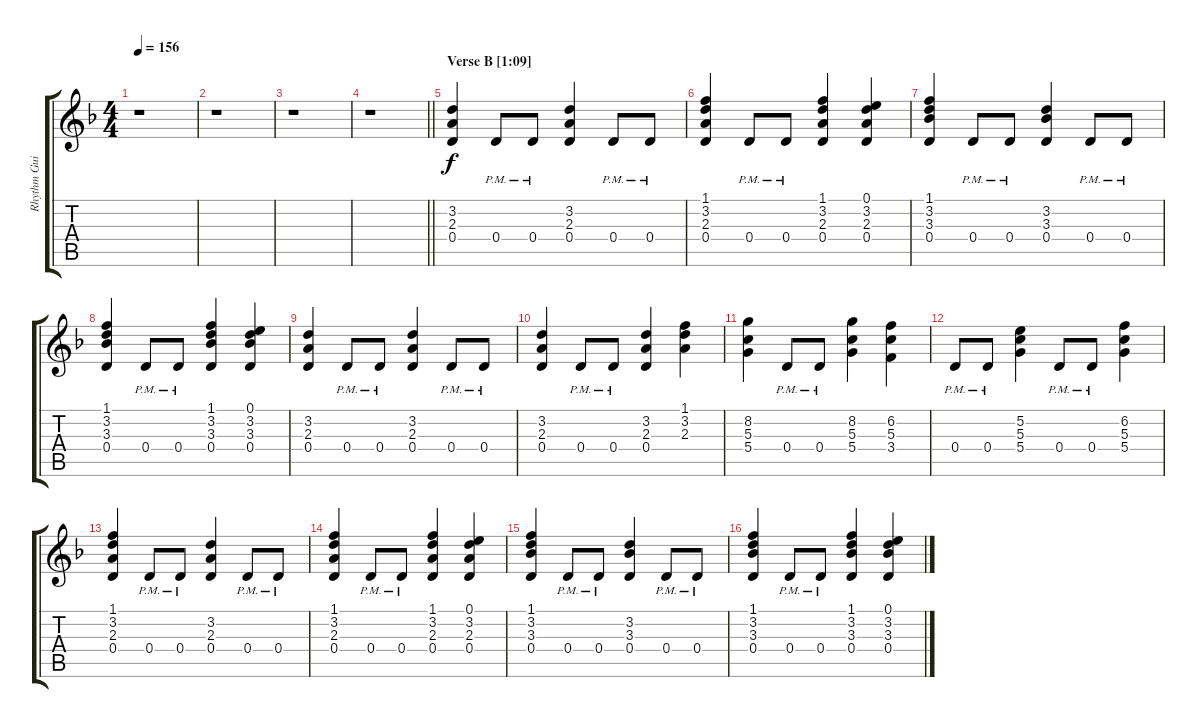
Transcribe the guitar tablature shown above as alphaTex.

\track ("Rhythm Guitar" "Rhythm Gui") {instrument distortionguitar}
\staff {score tabs}
\tuning (E4 B3 G3 D3 A2 E2) {hide}
\ts (4 4)
\tempo 156
\clef g2
\ks dminor
r.1{dy f} |
r.1 |
r.1 |
\barLineRight lightlight
r.1 |
\section ("" "Verse B [1:09]")
(3.2 2.3 0.4).4 0.4{pm}.8 0.4{pm}.8 (3.2 2.3 0.4).4 0.4{pm}.8 0.4{pm}.8 |
(1.1 3.2 2.3 0.4).4 0.4{pm}.8 0.4{pm}.8 (1.1 3.2 2.3 0.4).4 (0.1 3.2 2.3 0.4).4 |
(1.1 3.2 3.3 0.4).4 0.4{pm}.8 0.4{pm}.8 (3.2 3.3 0.4).4 0.4{pm}.8 0.4{pm}.8 |
(1.1 3.2 3.3 0.4).4 0.4{pm}.8 0.4{pm}.8 (1.1 3.2 3.3 0.4).4 (0.1 3.2 3.3 0.4).4 |
(3.2 2.3 0.4).4 0.4{pm}.8 0.4{pm}.8 (3.2 2.3 0.4).4 0.4{pm}.8 0.4{pm}.8 |
(3.2 2.3 0.4).4 0.4{pm}.8 0.4{pm}.8 (3.2 2.3 0.4).4 (1.1 3.2 2.3).4 |
(8.2 5.3 5.4).4 0.4{pm}.8 0.4{pm}.8 (8.2 5.3 5.4).4 (6.2 5.3 3.4).4 |
0.4{pm}.8 0.4{pm}.8 (5.2 5.3 5.4).4 0.4{pm}.8 0.4{pm}.8 (6.2 5.3 5.4).4 |
(1.1 3.2 2.3 0.4).4 0.4{pm}.8 0.4{pm}.8 (3.2 2.3 0.4).4 0.4{pm}.8 0.4{pm}.8 |
(1.1 3.2 2.3 0.4).4 0.4{pm}.8 0.4{pm}.8 (1.1 3.2 2.3 0.4).4 (0.1 3.2 2.3 0.4).4 |
(1.1 3.2 3.3 0.4).4 0.4{pm}.8 0.4{pm}.8 (3.2 3.3 0.4).4 0.4{pm}.8 0.4{pm}.8 |
(1.1 3.2 3.3 0.4).4 0.4{pm}.8 0.4{pm}.8 (1.1 3.2 3.3 0.4).4 (0.1 3.2 3.3 0.4).4
